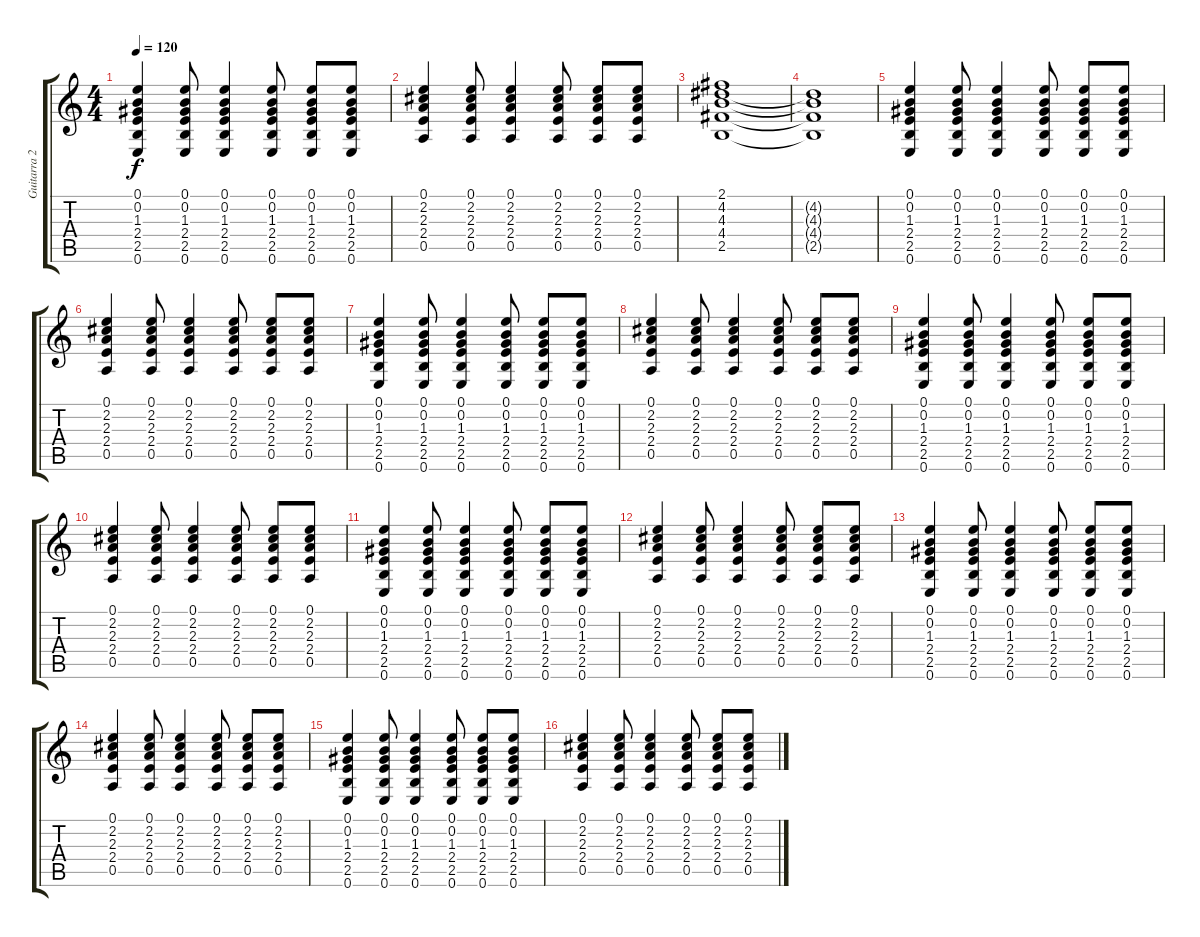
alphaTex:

\track ("Guitarra 2" "Guitarra 2") {instrument acousticguitarsteel}
\staff {score tabs}
\tuning (E4 B3 G3 D3 A2 E2) {hide}
\ts (4 4)
\tempo 120
\clef g2
\ks c
(0.1 0.2 1.3 2.4 2.5 0.6).4{dy f} (0.1 0.2 1.3 2.4 2.5 0.6).8 (0.1 0.2 1.3 2.4 2.5 0.6).4 (0.1 0.2 1.3 2.4 2.5 0.6).8 (0.1 0.2 1.3 2.4 2.5 0.6).8 (0.1 0.2 1.3 2.4 2.5 0.6).8 |
(0.1 2.2 2.3 2.4 0.5).4 (0.1 2.2 2.3 2.4 0.5).8 (0.1 2.2 2.3 2.4 0.5).4 (0.1 2.2 2.3 2.4 0.5).8 (0.1 2.2 2.3 2.4 0.5).8 (0.1 2.2 2.3 2.4 0.5).8 |
(2.1 4.2 4.3 4.4 2.5).1 |
(4.2{t} 4.3{t} 4.4{t} 2.5{t}).1 |
(0.1 0.2 1.3 2.4 2.5 0.6).4 (0.1 0.2 1.3 2.4 2.5 0.6).8 (0.1 0.2 1.3 2.4 2.5 0.6).4 (0.1 0.2 1.3 2.4 2.5 0.6).8 (0.1 0.2 1.3 2.4 2.5 0.6).8 (0.1 0.2 1.3 2.4 2.5 0.6).8 |
(0.1 2.2 2.3 2.4 0.5).4 (0.1 2.2 2.3 2.4 0.5).8 (0.1 2.2 2.3 2.4 0.5).4 (0.1 2.2 2.3 2.4 0.5).8 (0.1 2.2 2.3 2.4 0.5).8 (0.1 2.2 2.3 2.4 0.5).8 |
(0.1 0.2 1.3 2.4 2.5 0.6).4 (0.1 0.2 1.3 2.4 2.5 0.6).8 (0.1 0.2 1.3 2.4 2.5 0.6).4 (0.1 0.2 1.3 2.4 2.5 0.6).8 (0.1 0.2 1.3 2.4 2.5 0.6).8 (0.1 0.2 1.3 2.4 2.5 0.6).8 |
(0.1 2.2 2.3 2.4 0.5).4 (0.1 2.2 2.3 2.4 0.5).8 (0.1 2.2 2.3 2.4 0.5).4 (0.1 2.2 2.3 2.4 0.5).8 (0.1 2.2 2.3 2.4 0.5).8 (0.1 2.2 2.3 2.4 0.5).8 |
(0.1 0.2 1.3 2.4 2.5 0.6).4 (0.1 0.2 1.3 2.4 2.5 0.6).8 (0.1 0.2 1.3 2.4 2.5 0.6).4 (0.1 0.2 1.3 2.4 2.5 0.6).8 (0.1 0.2 1.3 2.4 2.5 0.6).8 (0.1 0.2 1.3 2.4 2.5 0.6).8 |
(0.1 2.2 2.3 2.4 0.5).4 (0.1 2.2 2.3 2.4 0.5).8 (0.1 2.2 2.3 2.4 0.5).4 (0.1 2.2 2.3 2.4 0.5).8 (0.1 2.2 2.3 2.4 0.5).8 (0.1 2.2 2.3 2.4 0.5).8 |
(0.1 0.2 1.3 2.4 2.5 0.6).4 (0.1 0.2 1.3 2.4 2.5 0.6).8 (0.1 0.2 1.3 2.4 2.5 0.6).4 (0.1 0.2 1.3 2.4 2.5 0.6).8 (0.1 0.2 1.3 2.4 2.5 0.6).8 (0.1 0.2 1.3 2.4 2.5 0.6).8 |
(0.1 2.2 2.3 2.4 0.5).4 (0.1 2.2 2.3 2.4 0.5).8 (0.1 2.2 2.3 2.4 0.5).4 (0.1 2.2 2.3 2.4 0.5).8 (0.1 2.2 2.3 2.4 0.5).8 (0.1 2.2 2.3 2.4 0.5).8 |
(0.1 0.2 1.3 2.4 2.5 0.6).4 (0.1 0.2 1.3 2.4 2.5 0.6).8 (0.1 0.2 1.3 2.4 2.5 0.6).4 (0.1 0.2 1.3 2.4 2.5 0.6).8 (0.1 0.2 1.3 2.4 2.5 0.6).8 (0.1 0.2 1.3 2.4 2.5 0.6).8 |
(0.1 2.2 2.3 2.4 0.5).4 (0.1 2.2 2.3 2.4 0.5).8 (0.1 2.2 2.3 2.4 0.5).4 (0.1 2.2 2.3 2.4 0.5).8 (0.1 2.2 2.3 2.4 0.5).8 (0.1 2.2 2.3 2.4 0.5).8 |
(0.1 0.2 1.3 2.4 2.5 0.6).4 (0.1 0.2 1.3 2.4 2.5 0.6).8 (0.1 0.2 1.3 2.4 2.5 0.6).4 (0.1 0.2 1.3 2.4 2.5 0.6).8 (0.1 0.2 1.3 2.4 2.5 0.6).8 (0.1 0.2 1.3 2.4 2.5 0.6).8 |
(0.1 2.2 2.3 2.4 0.5).4 (0.1 2.2 2.3 2.4 0.5).8 (0.1 2.2 2.3 2.4 0.5).4 (0.1 2.2 2.3 2.4 0.5).8 (0.1 2.2 2.3 2.4 0.5).8 (0.1 2.2 2.3 2.4 0.5).8
